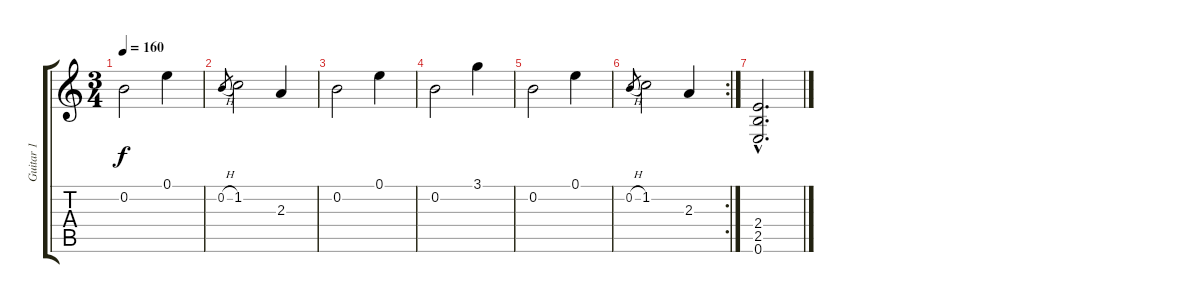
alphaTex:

\track ("Guitar 1" "Guitar 1") {instrument distortionguitar}
\staff {score tabs}
\tuning (E4 B3 G3 D3 A2 E2) {hide}
\ts (3 4)
\tempo 160
\clef g2
\ks c
0.2.2{dy f} 0.1.4 |
0.2{h}.8{gr} 1.2.2 2.3.4 |
0.2.2 0.1.4 |
0.2.2 3.1.4 |
0.2.2 0.1.4 |
\rc 2
0.2{h}.8{gr} 1.2.2 2.3.4 |
(2.4{hac} 2.5{hac} 0.6{hac}).2{d}
